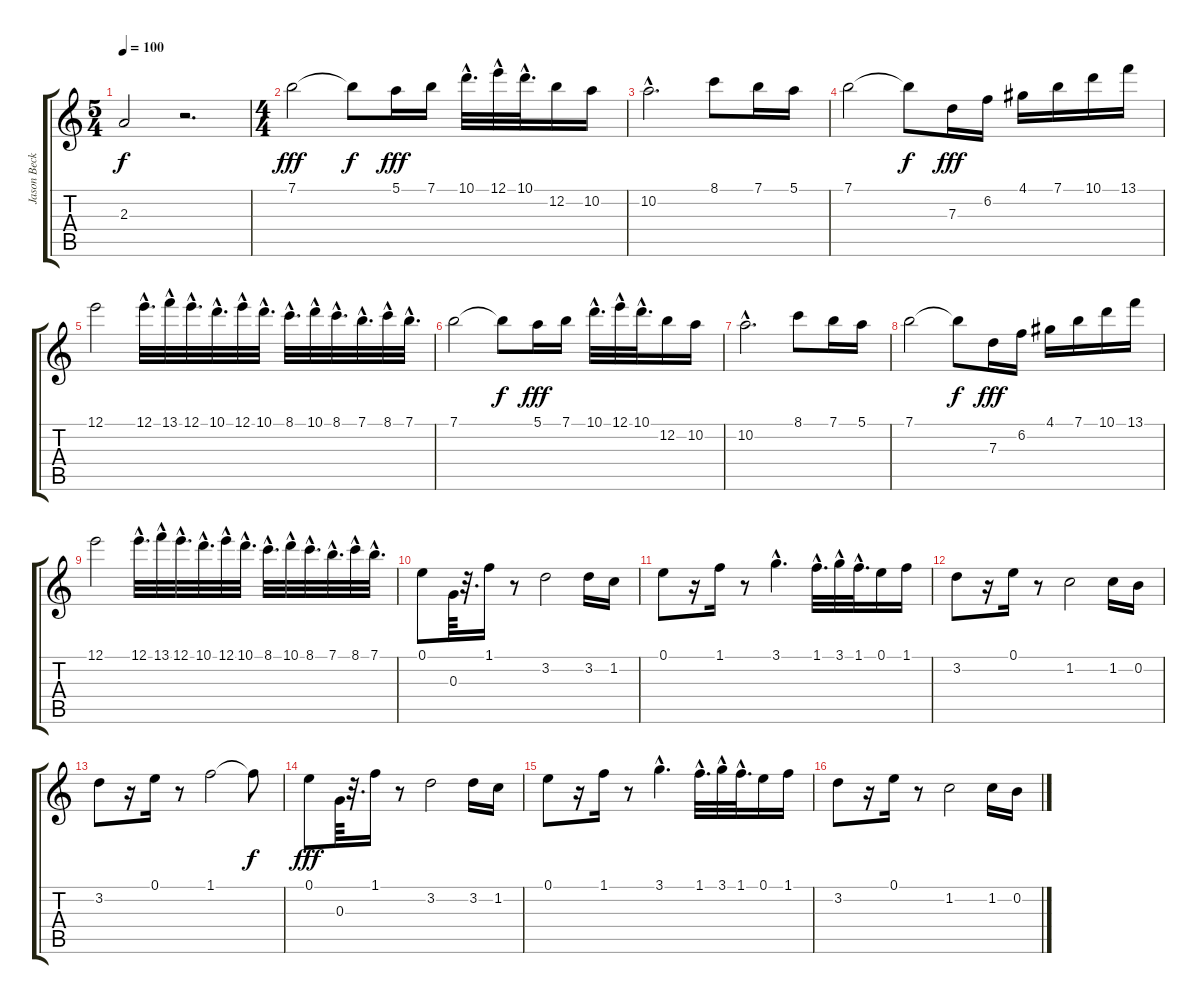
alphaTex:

\track ("Jason Becker" "Jason Beck") {instrument overdrivenguitar}
\staff {score tabs}
\tuning (E4 B3 G3 D3 A2 E2) {hide}
\ts (5 4)
\tempo 100
\clef g2
\ks c
2.3{t}.2{dy f} r.2{d} |
\ts (4 4)
7.1.2{dy fff} 7.1{t}.8{dy f} 5.1.16{dy fff} 7.1.16 10.1{hac}.32{d} 12.1{hac}.32 10.1{hac}.32{d} 12.2.16 10.2.16 |
10.2{hac}.2{d} 8.1.8 7.1.16 5.1.16 |
7.1.2 7.1{t}.8{dy f} 7.3.16{dy fff} 6.2.16 4.1.16 7.1.16 10.1.16 13.1.16 |
12.1.2 12.1{hac}.32{d} 13.1{hac}.32 12.1{hac}.32{d} 10.1{hac}.32{d} 12.1{hac}.32 10.1{hac}.32{d} 8.1{hac}.32{d} 10.1{hac}.32 8.1{hac}.32{d} 7.1{hac}.32{d} 8.1{hac}.32 7.1{hac}.32{d} |
7.1.2 7.1{t}.8{dy f} 5.1.16{dy fff} 7.1.16 10.1{hac}.32{d} 12.1{hac}.32 10.1{hac}.32{d} 12.2.16 10.2.16 |
10.2{hac}.2{d} 8.1.8 7.1.16 5.1.16 |
7.1.2 7.1{t}.8{dy f} 7.3.16{dy fff} 6.2.16 4.1.16 7.1.16 10.1.16 13.1.16 |
12.1.2 12.1{hac}.32{d} 13.1{hac}.32 12.1{hac}.32{d} 10.1{hac}.32{d} 12.1{hac}.32 10.1{hac}.32{d} 8.1{hac}.32{d} 10.1{hac}.32 8.1{hac}.32{d} 7.1{hac}.32{d} 8.1{hac}.32 7.1{hac}.32{d} |
0.1.8 0.3.64 r.32{d} 1.1.16 r.8 3.2.2 3.2.16 1.2.16 |
0.1.8 r.16 1.1.16 r.8 3.1{hac}.4{d} 1.1{hac}.32{d} 3.1{hac}.32 1.1{hac}.32{d} 0.1.16 1.1.16 |
3.2.8 r.16 0.1.16 r.8 1.2.2 1.2.16 0.2.16 |
3.2.8 r.16 0.1.16 r.8 1.1.2 1.1{t}.8{dy f} |
0.1.8{dy fff} 0.3.64 r.32{d} 1.1.16 r.8 3.2.2 3.2.16 1.2.16 |
0.1.8 r.16 1.1.16 r.8 3.1{hac}.4{d} 1.1{hac}.32{d} 3.1{hac}.32 1.1{hac}.32{d} 0.1.16 1.1.16 |
3.2.8 r.16 0.1.16 r.8 1.2.2 1.2.16 0.2.16
